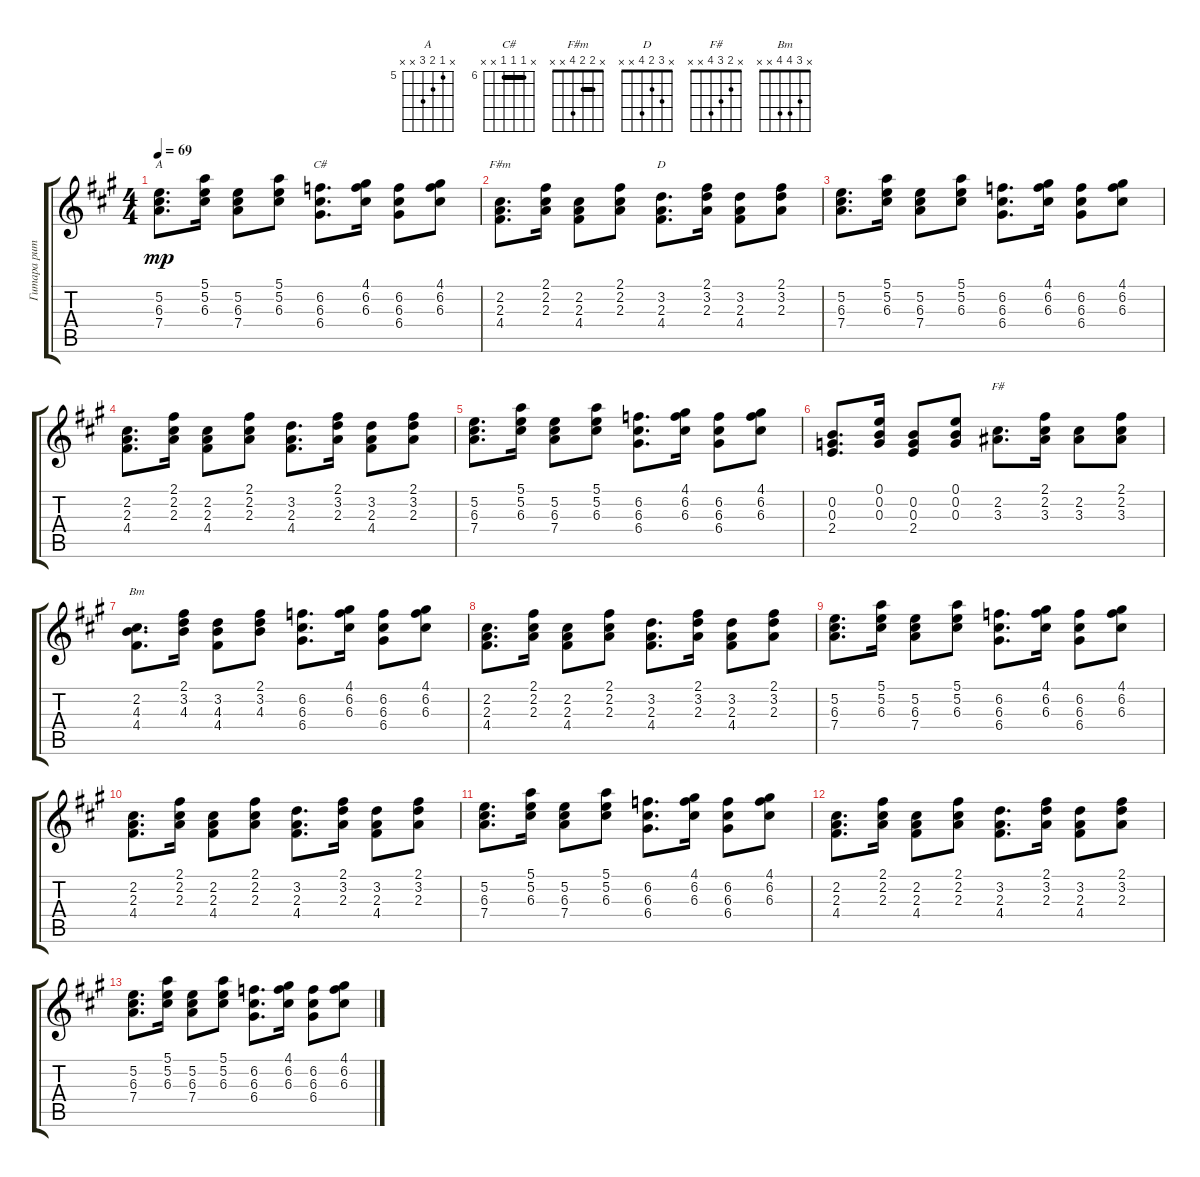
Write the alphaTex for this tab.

\track ("Гитара ритм" "Гитара рит") {instrument electricguitarjazz}
\staff {score tabs}
\tuning (E4 B3 G3 D3 A2 E2) {hide}
\chord ("A" x 5 6 7 x x) {firstfret 5}
\chord ("C#" x 6 6 6 x x) {firstfret 6 barre 6}
\chord ("F#m" x 2 2 4 x x) {barre 2}
\chord ("D" x 3 2 4 x x)
\chord ("F#" x 2 3 4 x x)
\chord ("Bm" x 3 4 4 x x)
\ts (4 4)
\tempo 69
\clef g2
\ks a
(5.2 6.3 7.4).8{d ch "A" dy mp} (5.1 5.2 6.3).16 (5.2 6.3 7.4).8 (5.1 5.2 6.3).8 (6.2 6.3 6.4).8{d ch "C#"} (4.1 6.2 6.3).16 (6.2 6.3 6.4).8 (4.1 6.2 6.3).8 |
(2.2 2.3 4.4).8{d ch "F#m"} (2.1 2.2 2.3).16 (2.2 2.3 4.4).8 (2.1 2.2 2.3).8 (3.2 2.3 4.4).8{d ch "D"} (2.1 3.2 2.3).16 (3.2 2.3 4.4).8 (2.1 3.2 2.3).8 |
(5.2 6.3 7.4).8{d} (5.1 5.2 6.3).16 (5.2 6.3 7.4).8 (5.1 5.2 6.3).8 (6.2 6.3 6.4).8{d} (4.1 6.2 6.3).16 (6.2 6.3 6.4).8 (4.1 6.2 6.3).8 |
(2.2 2.3 4.4).8{d} (2.1 2.2 2.3).16 (2.2 2.3 4.4).8 (2.1 2.2 2.3).8 (3.2 2.3 4.4).8{d} (2.1 3.2 2.3).16 (3.2 2.3 4.4).8 (2.1 3.2 2.3).8 |
(5.2 6.3 7.4).8{d} (5.1 5.2 6.3).16 (5.2 6.3 7.4).8 (5.1 5.2 6.3).8 (6.2 6.3 6.4).8{d} (4.1 6.2 6.3).16 (6.2 6.3 6.4).8 (4.1 6.2 6.3).8 |
(0.2 0.3 2.4).8{d} (0.1 0.2 0.3).16 (0.2 0.3 2.4).8 (0.1 0.2 0.3).8 (2.2 3.3).8{d ch "F#"} (2.1 2.2 3.3).16 (2.2 3.3).8 (2.1 2.2 3.3).8 |
(2.2 4.3 4.4).8{d ch "Bm"} (2.1 3.2 4.3).16 (3.2 4.3 4.4).8 (2.1 3.2 4.3).8 (6.2 6.3 6.4).8{d} (4.1 6.2 6.3).16 (6.2 6.3 6.4).8 (4.1 6.2 6.3).8 |
(2.2 2.3 4.4).8{d} (2.1 2.2 2.3).16 (2.2 2.3 4.4).8 (2.1 2.2 2.3).8 (3.2 2.3 4.4).8{d} (2.1 3.2 2.3).16 (3.2 2.3 4.4).8 (2.1 3.2 2.3).8 |
(5.2 6.3 7.4).8{d} (5.1 5.2 6.3).16 (5.2 6.3 7.4).8 (5.1 5.2 6.3).8 (6.2 6.3 6.4).8{d} (4.1 6.2 6.3).16 (6.2 6.3 6.4).8 (4.1 6.2 6.3).8 |
(2.2 2.3 4.4).8{d} (2.1 2.2 2.3).16 (2.2 2.3 4.4).8 (2.1 2.2 2.3).8 (3.2 2.3 4.4).8{d} (2.1 3.2 2.3).16 (3.2 2.3 4.4).8 (2.1 3.2 2.3).8 |
(5.2 6.3 7.4).8{d} (5.1 5.2 6.3).16 (5.2 6.3 7.4).8 (5.1 5.2 6.3).8 (6.2 6.3 6.4).8{d} (4.1 6.2 6.3).16 (6.2 6.3 6.4).8 (4.1 6.2 6.3).8 |
(2.2 2.3 4.4).8{d} (2.1 2.2 2.3).16 (2.2 2.3 4.4).8 (2.1 2.2 2.3).8 (3.2 2.3 4.4).8{d} (2.1 3.2 2.3).16 (3.2 2.3 4.4).8 (2.1 3.2 2.3).8 |
(5.2 6.3 7.4).8{d} (5.1 5.2 6.3).16 (5.2 6.3 7.4).8 (5.1 5.2 6.3).8 (6.2 6.3 6.4).8{d} (4.1 6.2 6.3).16 (6.2 6.3 6.4).8 (4.1 6.2 6.3).8
